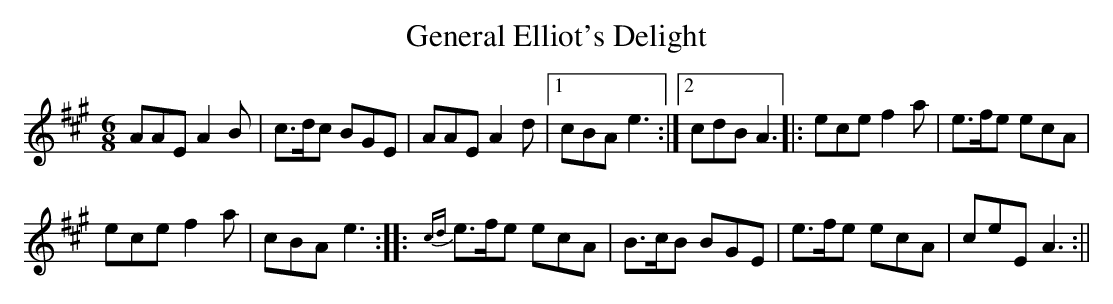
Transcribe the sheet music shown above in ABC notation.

X:1
T:General Elliot's Delight
M:6/8
L:1/8
K:A
AAE A2B | c>dc BGE | AAE A2d |1 cBA e3 :|2 cdB A3 ||: ece f2a | e>fe ecA |
ece f2a | c?BA e3::{cd}e>fe ecA | B>cB BGE | e>fe ecA | ceE A3 :||
